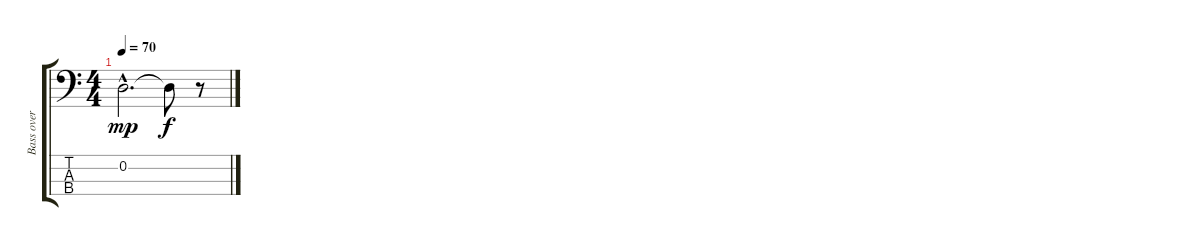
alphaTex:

\track ("Bass over 1         " "Bass over ") {instrument slapbass1}
\staff {score tabs}
\tuning (G2 D2 A1 E1) {hide}
\ts (4 4)
\tempo 70
\clef f4
\ks c
0.2{hac}.2{d dy mp} 0.2{t}.8{dy f} r.8
